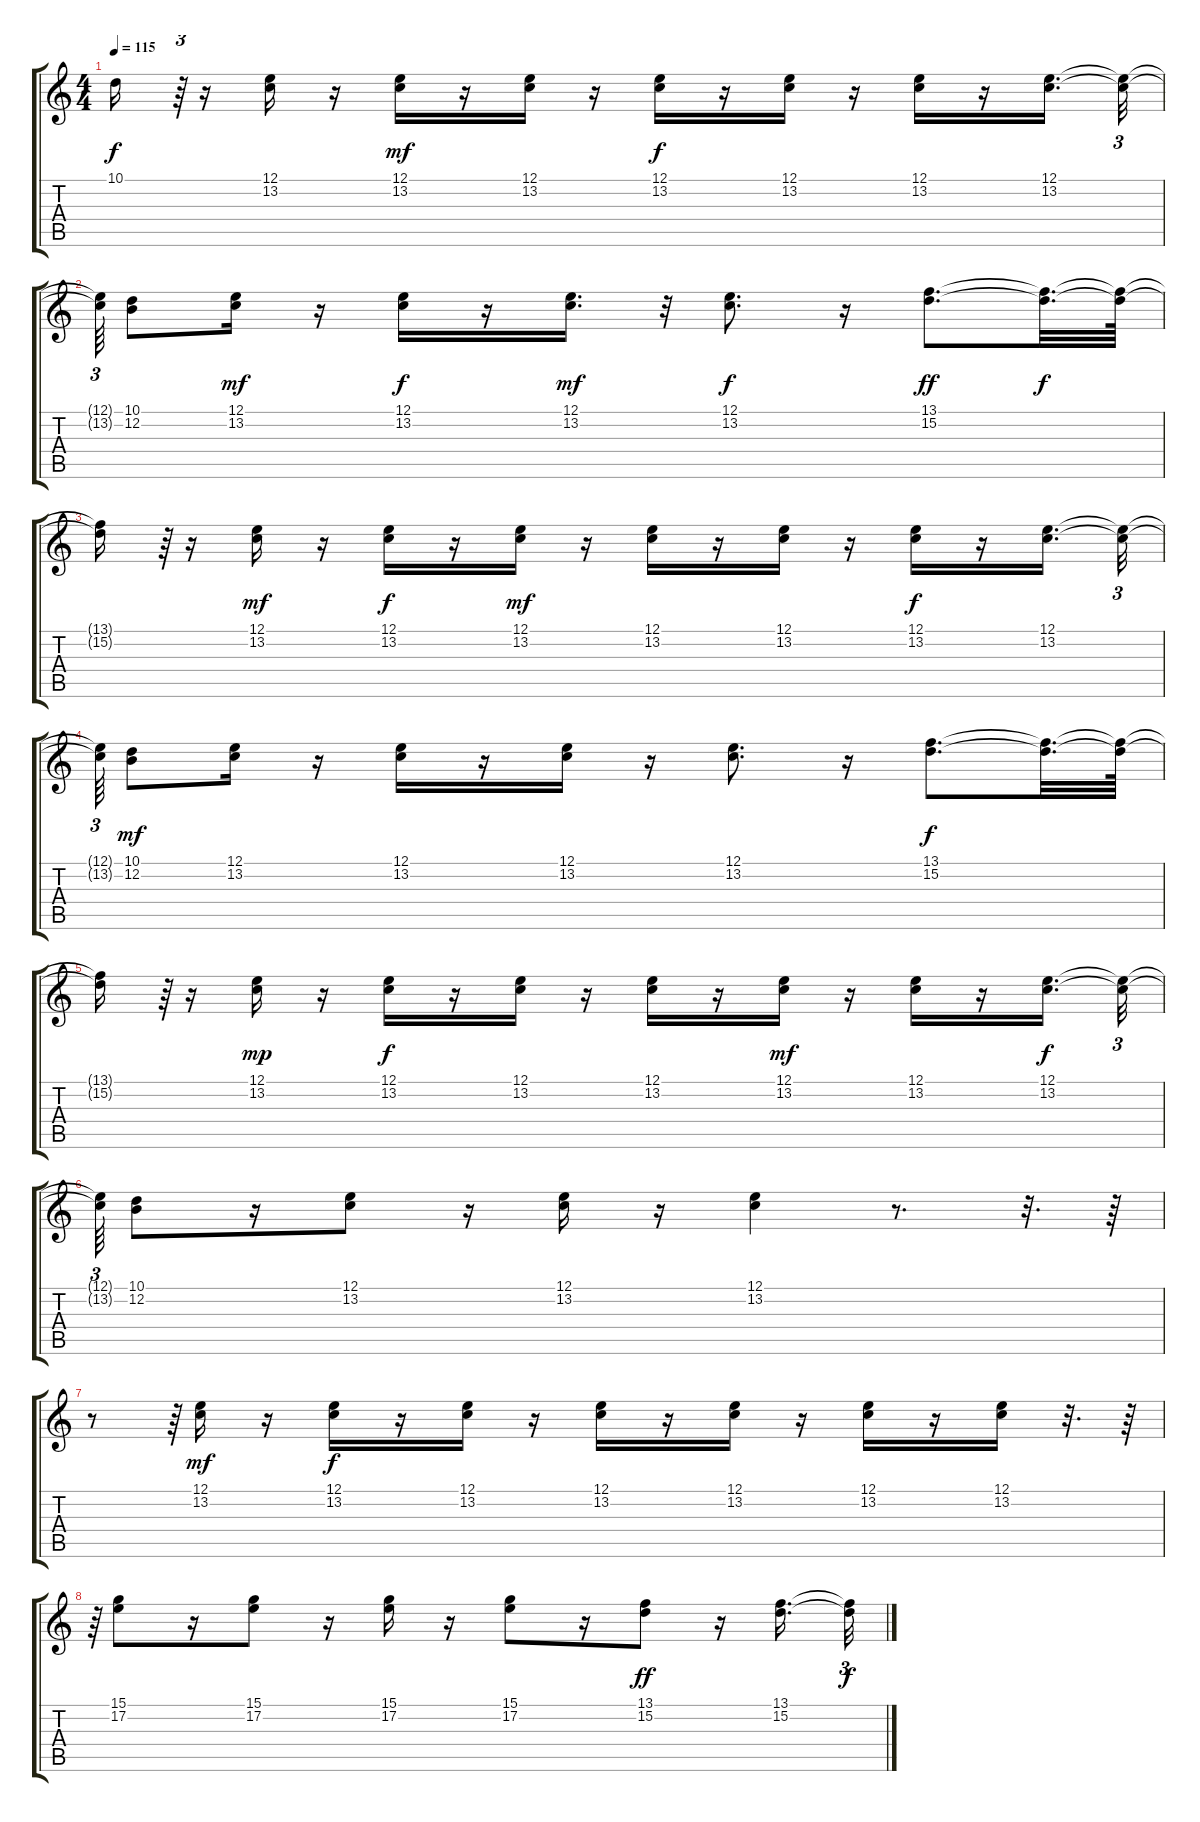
\track "" {instrument vibraphone}
\staff {score tabs}
\tuning (E4 B3 G3 D3 A2 E2) {hide}
\ts (4 4)
\tempo 115
\clef g2
\ks c
10.1{t}.16{dy f} r.64{tu (3 2)} r.16 (12.1 13.2).16 r.16 (12.1 13.2).16{dy mf} r.16 (12.1 13.2).16 r.16 (12.1 13.2).16{dy f} r.16 (12.1 13.2).16 r.16 (12.1 13.2).16 r.16 (12.1 13.2).16{d} (12.1{t} 13.2{t}).32{tu (3 2)} |
(12.1{t} 13.2{t}).64{tu (3 2)} (10.1 12.2).8 (12.1 13.2).16{dy mf} r.16 (12.1 13.2).16{dy f} r.16 (12.1 13.2).16{d dy mf} r.32 (12.1 13.2).8{d dy f} r.16 (13.1 15.2).8{d dy ff} (13.1{t} 15.2{t}).32{d dy f} (13.1{t} 15.2{t}).64 |
(13.1{t} 15.2{t}).16 r.64{tu (3 2)} r.16 (12.1 13.2).16{dy mf} r.16 (12.1 13.2).16{dy f} r.16 (12.1 13.2).16{dy mf} r.16 (12.1 13.2).16 r.16 (12.1 13.2).16 r.16 (12.1 13.2).16{dy f} r.16 (12.1 13.2).16{d} (12.1{t} 13.2{t}).32{tu (3 2)} |
(12.1{t} 13.2{t}).64{tu (3 2)} (10.1 12.2).8{dy mf} (12.1 13.2).16 r.16 (12.1 13.2).16 r.16 (12.1 13.2).16 r.16 (12.1 13.2).8{d} r.16 (13.1 15.2).8{d dy f} (13.1{t} 15.2{t}).32{d} (13.1{t} 15.2{t}).64 |
(13.1{t} 15.2{t}).16 r.64{tu (3 2)} r.16 (12.1 13.2).16{dy mp} r.16 (12.1 13.2).16{dy f} r.16 (12.1 13.2).16 r.16 (12.1 13.2).16 r.16 (12.1 13.2).16{dy mf} r.16 (12.1 13.2).16 r.16 (12.1 13.2).16{d dy f} (12.1{t} 13.2{t}).32{tu (3 2)} |
(12.1{t} 13.2{t}).64{tu (3 2)} (10.1 12.2).8 r.16 (12.1 13.2).8 r.16 (12.1 13.2).16 r.16 (12.1 13.2).4 r.8{d} r.32{d} r.64 |
r.8 r.64{tu (3 2)} (12.1 13.2).16{dy mf} r.16 (12.1 13.2).16{dy f} r.16 (12.1 13.2).16 r.16 (12.1 13.2).16 r.16 (12.1 13.2).16 r.16 (12.1 13.2).16 r.16 (12.1 13.2).16 r.32{d} r.64 |
r.64{tu (3 2)} (15.1 17.2).8 r.16 (15.1 17.2).8 r.16 (15.1 17.2).16 r.16 (15.1 17.2).8 r.16 (13.1 15.2).8{dy ff} r.16 (13.1 15.2).16{d} (13.1{t} 15.2{t}).32{tu (3 2) dy f}
